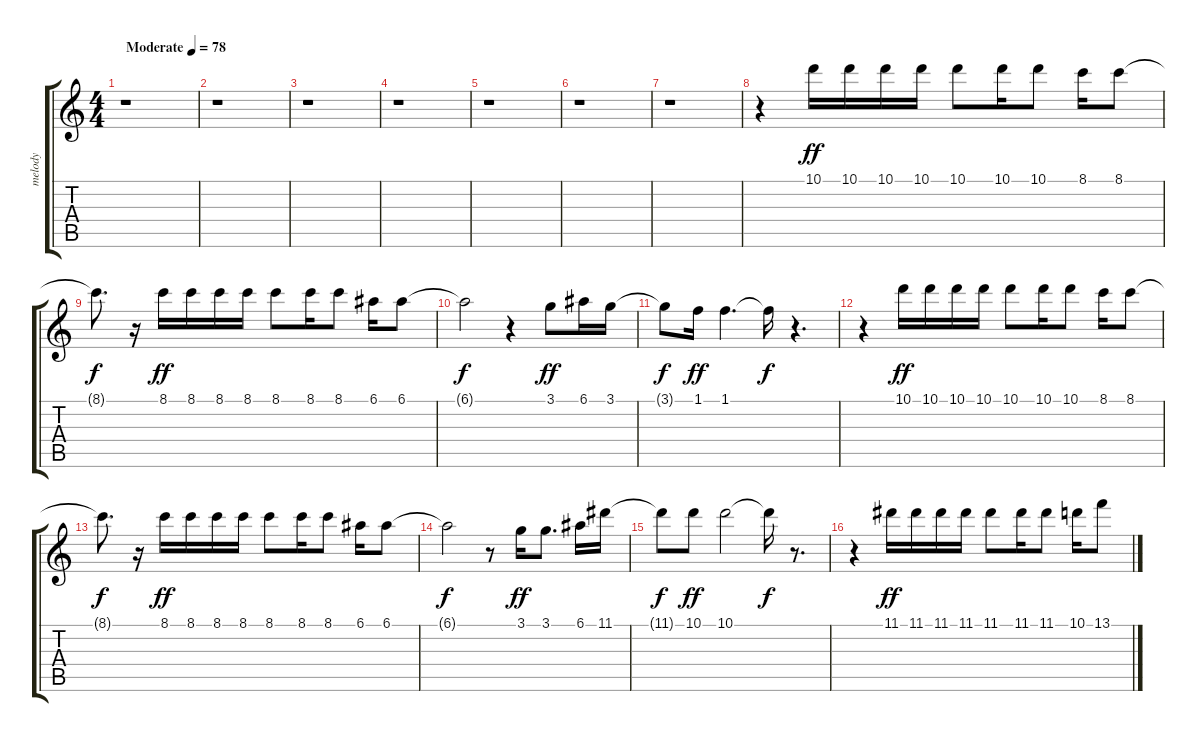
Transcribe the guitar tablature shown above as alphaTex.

\track ("melody" "melody") {instrument distortionguitar}
\staff {score tabs}
\tuning (E4 B3 G3 D3 A2 E2) {hide}
\ts (4 4)
\tempo (78 "Moderate")
\clef g2
\ks c
r.1{dy ff instrument distortionguitar} |
r.1 |
r.1 |
r.1 |
r.1 |
r.1 |
r.1 |
r.4 10.1.16 10.1.16 10.1.16 10.1.16 10.1.8 10.1.16 10.1.8 8.1.16 8.1.8 |
8.1{t}.8{d dy f} r.16 8.1.16{dy ff} 8.1.16 8.1.16 8.1.16 8.1.8 8.1.16 8.1.8 6.1.16 6.1.8 |
6.1{t}.2{dy f} r.4 3.1.8{dy ff} 6.1.16 3.1.16 |
3.1{t}.8{dy f} 1.1.16{dy ff} 1.1.4{d} 1.1{t}.16{dy f} r.4{d} |
r.4 10.1.16{dy ff} 10.1.16 10.1.16 10.1.16 10.1.8 10.1.16 10.1.8 8.1.16 8.1.8 |
8.1{t}.8{d dy f} r.16 8.1.16{dy ff} 8.1.16 8.1.16 8.1.16 8.1.8 8.1.16 8.1.8 6.1.16 6.1.8 |
6.1{t}.2{dy f} r.8 3.1.16{dy ff} 3.1.8{d} 6.1.16 11.1.16 |
11.1{t}.8{dy f} 10.1.8{dy ff} 10.1.2 10.1{t}.16{dy f} r.8{d} |
r.4 11.1.16{dy ff} 11.1.16 11.1.16 11.1.16 11.1.8 11.1.16 11.1.8 10.1.16 13.1.8
